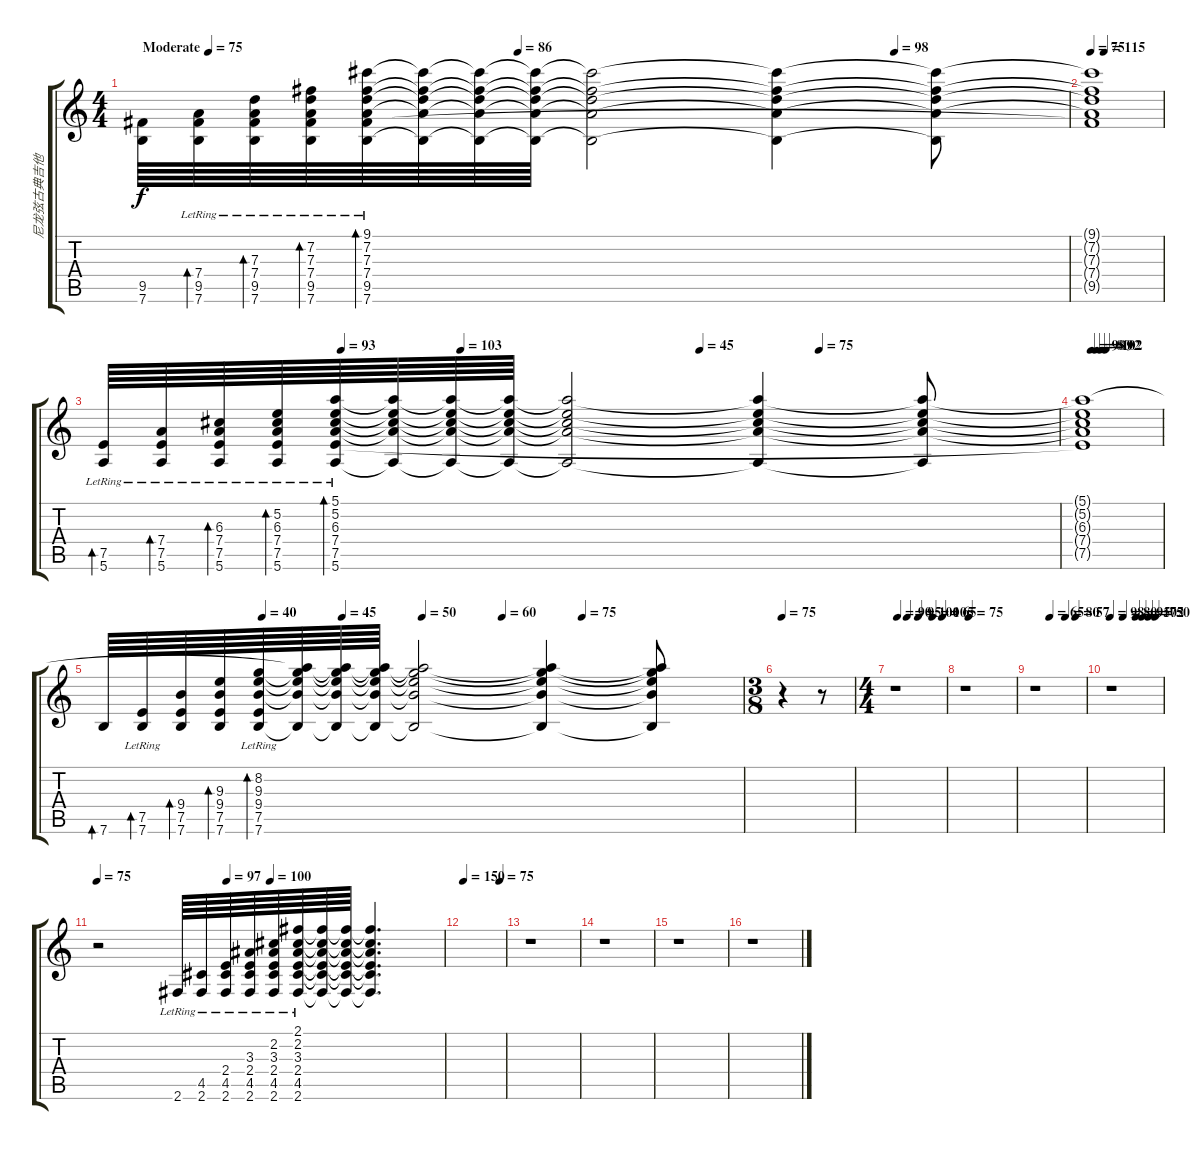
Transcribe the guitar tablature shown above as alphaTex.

\track ("尼龙弦古典吉他" "尼龙弦古典吉他") {instrument acousticguitarnylon}
\staff {score tabs}
\tuning (E4 B3 G3 D3 A2 E2) {hide}
\ts (4 4)
\tempo (75 "Moderate")
\tempo (86 0.40625)
\tempo (98 0.8125)
\tempo (75 "Moderate")
\clef g2
\ks c
(9.5 7.6).64{dy f instrument acousticguitarnylon} (7.4 9.5{lr} 7.6).64{bd 60} (7.3{lr} 7.4 9.5 7.6).64{bd 60} (7.2{lr} 7.3{lr} 7.4 9.5{lr} 7.6).64{bd 60} (9.1{lr} 7.2{lr} 7.3{lr} 7.4{lr} 9.5 7.6).64{bd 60} (9.1{t} 7.2{t} 7.3{t} 7.4{t} 7.6{t}).64 (9.1{t} 7.2{t} 7.3{t} 7.4{t} 7.6{t}).64 (9.1{t} 7.2{t} 7.3{t} 7.4{t} 7.6{t}).64 (9.1{t} 7.2{t} 7.3{t} 7.4{t} 7.6{t}).2 (9.1{t} 7.2{t} 7.3{t} 7.4{t} 7.6{t}).4 (9.1{t} 7.2{t} 7.3{t} 7.4{t} 7.6{t}).8 |
\tempo 75
\tempo (115 0.1875)
(9.1{t} 7.2{t} 7.3{t} 7.4{t} 9.5{t}).1 |
\tempo (93 0.25)
\tempo (103 0.375)
\tempo (45 0.625)
\tempo (75 0.75)
(7.5{lr} 5.6).64{bd 60} (7.4 7.5{lr} 5.6).64{bd 60} (6.3 7.4 7.5{lr} 5.6).64{bd 60} (5.2 6.3 7.4 7.5{lr} 5.6).64{bd 60} (5.1{lr} 5.2{lr} 6.3{lr} 7.4{lr} 7.5 5.6{lr}).64{bd 60} (5.1{t} 5.2{t} 6.3{t} 7.4{t} 5.6{t}).64 (5.1{t} 5.2{t} 6.3{t} 7.4{t} 5.6{t}).64 (5.1{t} 5.2{t} 6.3{t} 7.4{t} 5.6{t}).64 (5.1{t} 5.2{t} 6.3{t} 7.4{t} 5.6{t}).2 (5.1{t} 5.2{t} 6.3{t} 7.4{t} 5.6{t}).4 (5.1{t} 5.2{t} 6.3{t} 7.4{t} 5.6{t}).8 |
\tempo (98 0.125)
\tempo (80 0.1875)
\tempo (102 0.25)
\tempo (92 0.3125)
(5.1{t} 5.2{t} 6.3{t} 7.4{t} 7.5{t}).1 |
\tempo (40 0.25)
\tempo (45 0.375)
\tempo (50 0.5)
\tempo (60 0.625)
\tempo (75 0.75)
7.6.64{bd 60} (7.5{lr} 7.6).64{bd 60} (9.4 7.5 7.6).64{bd 60} (9.3 9.4 7.5 7.6).64{bd 60} (8.2 9.3 9.4 7.5 7.6{lr}).64{bd 60} (5.1{t} 8.2{t} 9.3{t} 9.4{t} 7.6{t}).64 (5.1{t} 8.2{t} 9.3{t} 9.4{t} 7.6{t}).64 (5.1{t} 8.2{t} 9.3{t} 9.4{t} 7.6{t}).64 (5.1{t} 8.2{t} 9.3{t} 9.4{t} 7.6{t}).2 (5.1{t} 8.2{t} 9.3{t} 9.4{t} 7.6{t}).4 (5.1{t} 8.2{t} 9.3{t} 9.4{t} 7.6{t}).8 |
\ts (3 8)
\tempo 75
r.4 r.8 |
\ts (4 4)
\tempo (90 0.0625)
\tempo (95 0.25)
\tempo (100 0.46875)
\tempo (105 0.75)
\tempo (65 0.9375)
r.1 |
\tempo (75 0.09375)
r.1 |
\tempo (65 0.3046875)
\tempo (80 0.609375)
\tempo (57 0.8125)
r.1 |
\tempo 98
\tempo (80 0.25)
\tempo (95 0.5)
\tempo (102 0.625)
\tempo (75 0.75)
\tempo (50 0.875)
r.1 |
\tempo 75
\tempo (97 0.375)
\tempo (100 0.5)
r.2 2.6{lr}.64 (4.5{lr} 2.6{lr}).64 (2.4{lr} 4.5{lr} 2.6{lr}).64 (3.3{lr} 2.4{lr} 4.5{lr} 2.6{lr}).64 (2.2{lr} 3.3{lr} 2.4{lr} 4.5{lr} 2.6{lr}).64 (2.1{lr} 2.2{lr} 3.3{lr} 2.4{lr} 4.5{lr} 2.6{lr}).64 (2.1{t} 2.2{t} 3.3{t} 2.4{t} 4.5{t} 2.6{t}).64 (2.1{t} 2.2{t} 3.3{t} 2.4{t} 4.5{t} 2.6{t}).64 (2.1{t} 2.2{t} 3.3{t} 2.4{t} 4.5{t} 2.6{t}).4{d} |
\tempo 150
\tempo (75 0.875)
|
r.1 |
r.1 |
r.1 |
r.1
